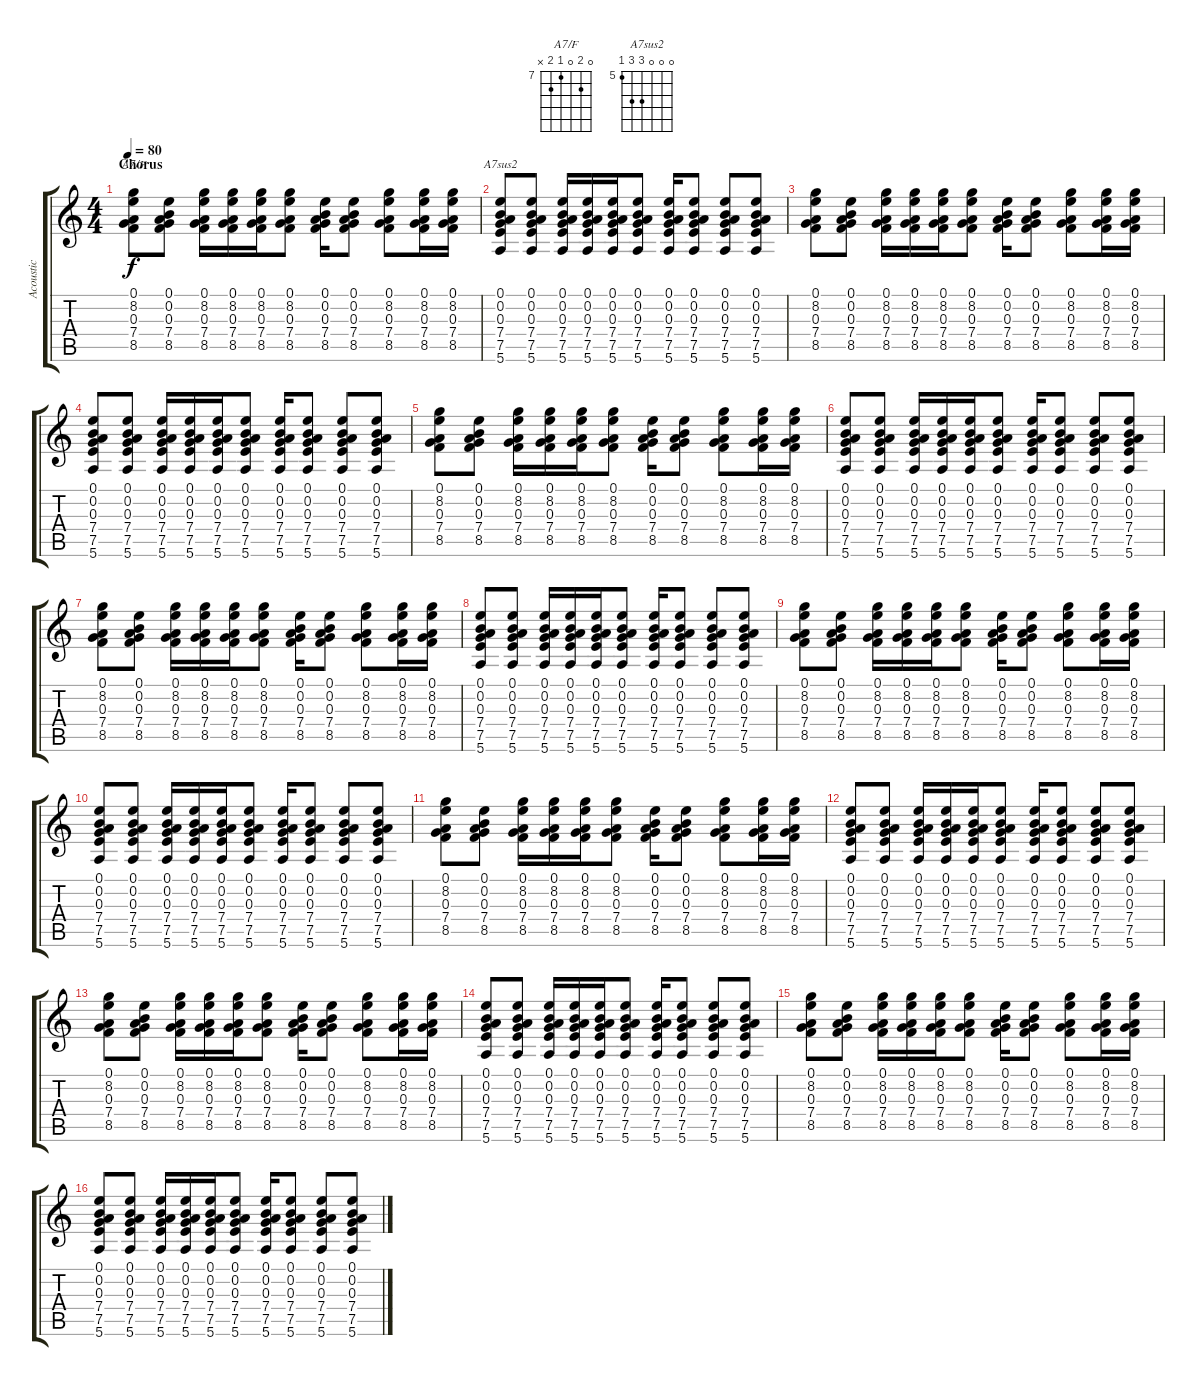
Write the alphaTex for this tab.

\track ("Acoustic" "Acoustic") {instrument acousticguitarsteel}
\staff {score tabs}
\tuning (E4 B3 G3 D3 A2 E2) {hide}
\chord ("A7/F" 0 8 0 7 8 x) {firstfret 7}
\chord ("A7sus2" 0 0 0 7 7 5) {firstfret 5}
\ts (4 4)
\section ("" "Chorus")
\tempo 80
\clef g2
\ks c
(0.1 8.2 0.3 7.4 8.5).8{ch "A7/F" dy f} (0.1 0.2 0.3 7.4 8.5).8 (0.1 8.2 0.3 7.4 8.5).16 (0.1 8.2 0.3 7.4 8.5).16 (0.1 8.2 0.3 7.4 8.5).16 (0.1 8.2 0.3 7.4 8.5).8 (0.1 0.2 0.3 7.4 8.5).16 (0.1 0.2 0.3 7.4 8.5).8 (0.1 8.2 0.3 7.4 8.5).8 (0.1 8.2 0.3 7.4 8.5).16 (0.1 8.2 0.3 7.4 8.5).16 |
(0.1 0.2 0.3 7.4 7.5 5.6).8{ch "A7sus2"} (0.1 0.2 0.3 7.4 7.5 5.6).8 (0.1 0.2 0.3 7.4 7.5 5.6).16 (0.1 0.2 0.3 7.4 7.5 5.6).16 (0.1 0.2 0.3 7.4 7.5 5.6).16 (0.1 0.2 0.3 7.4 7.5 5.6).8 (0.1 0.2 0.3 7.4 7.5 5.6).16 (0.1 0.2 0.3 7.4 7.5 5.6).8 (0.1 0.2 0.3 7.4 7.5 5.6).8 (0.1 0.2 0.3 7.4 7.5 5.6).8 |
(0.1 8.2 0.3 7.4 8.5).8 (0.1 0.2 0.3 7.4 8.5).8 (0.1 8.2 0.3 7.4 8.5).16 (0.1 8.2 0.3 7.4 8.5).16 (0.1 8.2 0.3 7.4 8.5).16 (0.1 8.2 0.3 7.4 8.5).8 (0.1 0.2 0.3 7.4 8.5).16 (0.1 0.2 0.3 7.4 8.5).8 (0.1 8.2 0.3 7.4 8.5).8 (0.1 8.2 0.3 7.4 8.5).16 (0.1 8.2 0.3 7.4 8.5).16 |
(0.1 0.2 0.3 7.4 7.5 5.6).8 (0.1 0.2 0.3 7.4 7.5 5.6).8 (0.1 0.2 0.3 7.4 7.5 5.6).16 (0.1 0.2 0.3 7.4 7.5 5.6).16 (0.1 0.2 0.3 7.4 7.5 5.6).16 (0.1 0.2 0.3 7.4 7.5 5.6).8 (0.1 0.2 0.3 7.4 7.5 5.6).16 (0.1 0.2 0.3 7.4 7.5 5.6).8 (0.1 0.2 0.3 7.4 7.5 5.6).8 (0.1 0.2 0.3 7.4 7.5 5.6).8 |
(0.1 8.2 0.3 7.4 8.5).8 (0.1 0.2 0.3 7.4 8.5).8 (0.1 8.2 0.3 7.4 8.5).16 (0.1 8.2 0.3 7.4 8.5).16 (0.1 8.2 0.3 7.4 8.5).16 (0.1 8.2 0.3 7.4 8.5).8 (0.1 0.2 0.3 7.4 8.5).16 (0.1 0.2 0.3 7.4 8.5).8 (0.1 8.2 0.3 7.4 8.5).8 (0.1 8.2 0.3 7.4 8.5).16 (0.1 8.2 0.3 7.4 8.5).16 |
(0.1 0.2 0.3 7.4 7.5 5.6).8 (0.1 0.2 0.3 7.4 7.5 5.6).8 (0.1 0.2 0.3 7.4 7.5 5.6).16 (0.1 0.2 0.3 7.4 7.5 5.6).16 (0.1 0.2 0.3 7.4 7.5 5.6).16 (0.1 0.2 0.3 7.4 7.5 5.6).8 (0.1 0.2 0.3 7.4 7.5 5.6).16 (0.1 0.2 0.3 7.4 7.5 5.6).8 (0.1 0.2 0.3 7.4 7.5 5.6).8 (0.1 0.2 0.3 7.4 7.5 5.6).8 |
(0.1 8.2 0.3 7.4 8.5).8 (0.1 0.2 0.3 7.4 8.5).8 (0.1 8.2 0.3 7.4 8.5).16 (0.1 8.2 0.3 7.4 8.5).16 (0.1 8.2 0.3 7.4 8.5).16 (0.1 8.2 0.3 7.4 8.5).8 (0.1 0.2 0.3 7.4 8.5).16 (0.1 0.2 0.3 7.4 8.5).8 (0.1 8.2 0.3 7.4 8.5).8 (0.1 8.2 0.3 7.4 8.5).16 (0.1 8.2 0.3 7.4 8.5).16 |
(0.1 0.2 0.3 7.4 7.5 5.6).8 (0.1 0.2 0.3 7.4 7.5 5.6).8 (0.1 0.2 0.3 7.4 7.5 5.6).16 (0.1 0.2 0.3 7.4 7.5 5.6).16 (0.1 0.2 0.3 7.4 7.5 5.6).16 (0.1 0.2 0.3 7.4 7.5 5.6).8 (0.1 0.2 0.3 7.4 7.5 5.6).16 (0.1 0.2 0.3 7.4 7.5 5.6).8 (0.1 0.2 0.3 7.4 7.5 5.6).8 (0.1 0.2 0.3 7.4 7.5 5.6).8 |
(0.1 8.2 0.3 7.4 8.5).8 (0.1 0.2 0.3 7.4 8.5).8 (0.1 8.2 0.3 7.4 8.5).16 (0.1 8.2 0.3 7.4 8.5).16 (0.1 8.2 0.3 7.4 8.5).16 (0.1 8.2 0.3 7.4 8.5).8 (0.1 0.2 0.3 7.4 8.5).16 (0.1 0.2 0.3 7.4 8.5).8 (0.1 8.2 0.3 7.4 8.5).8 (0.1 8.2 0.3 7.4 8.5).16 (0.1 8.2 0.3 7.4 8.5).16 |
(0.1 0.2 0.3 7.4 7.5 5.6).8 (0.1 0.2 0.3 7.4 7.5 5.6).8 (0.1 0.2 0.3 7.4 7.5 5.6).16 (0.1 0.2 0.3 7.4 7.5 5.6).16 (0.1 0.2 0.3 7.4 7.5 5.6).16 (0.1 0.2 0.3 7.4 7.5 5.6).8 (0.1 0.2 0.3 7.4 7.5 5.6).16 (0.1 0.2 0.3 7.4 7.5 5.6).8 (0.1 0.2 0.3 7.4 7.5 5.6).8 (0.1 0.2 0.3 7.4 7.5 5.6).8 |
(0.1 8.2 0.3 7.4 8.5).8 (0.1 0.2 0.3 7.4 8.5).8 (0.1 8.2 0.3 7.4 8.5).16 (0.1 8.2 0.3 7.4 8.5).16 (0.1 8.2 0.3 7.4 8.5).16 (0.1 8.2 0.3 7.4 8.5).8 (0.1 0.2 0.3 7.4 8.5).16 (0.1 0.2 0.3 7.4 8.5).8 (0.1 8.2 0.3 7.4 8.5).8 (0.1 8.2 0.3 7.4 8.5).16 (0.1 8.2 0.3 7.4 8.5).16 |
(0.1 0.2 0.3 7.4 7.5 5.6).8 (0.1 0.2 0.3 7.4 7.5 5.6).8 (0.1 0.2 0.3 7.4 7.5 5.6).16 (0.1 0.2 0.3 7.4 7.5 5.6).16 (0.1 0.2 0.3 7.4 7.5 5.6).16 (0.1 0.2 0.3 7.4 7.5 5.6).8 (0.1 0.2 0.3 7.4 7.5 5.6).16 (0.1 0.2 0.3 7.4 7.5 5.6).8 (0.1 0.2 0.3 7.4 7.5 5.6).8 (0.1 0.2 0.3 7.4 7.5 5.6).8 |
(0.1 8.2 0.3 7.4 8.5).8 (0.1 0.2 0.3 7.4 8.5).8 (0.1 8.2 0.3 7.4 8.5).16 (0.1 8.2 0.3 7.4 8.5).16 (0.1 8.2 0.3 7.4 8.5).16 (0.1 8.2 0.3 7.4 8.5).8 (0.1 0.2 0.3 7.4 8.5).16 (0.1 0.2 0.3 7.4 8.5).8 (0.1 8.2 0.3 7.4 8.5).8 (0.1 8.2 0.3 7.4 8.5).16 (0.1 8.2 0.3 7.4 8.5).16 |
(0.1 0.2 0.3 7.4 7.5 5.6).8 (0.1 0.2 0.3 7.4 7.5 5.6).8 (0.1 0.2 0.3 7.4 7.5 5.6).16 (0.1 0.2 0.3 7.4 7.5 5.6).16 (0.1 0.2 0.3 7.4 7.5 5.6).16 (0.1 0.2 0.3 7.4 7.5 5.6).8 (0.1 0.2 0.3 7.4 7.5 5.6).16 (0.1 0.2 0.3 7.4 7.5 5.6).8 (0.1 0.2 0.3 7.4 7.5 5.6).8 (0.1 0.2 0.3 7.4 7.5 5.6).8 |
(0.1 8.2 0.3 7.4 8.5).8 (0.1 0.2 0.3 7.4 8.5).8 (0.1 8.2 0.3 7.4 8.5).16 (0.1 8.2 0.3 7.4 8.5).16 (0.1 8.2 0.3 7.4 8.5).16 (0.1 8.2 0.3 7.4 8.5).8 (0.1 0.2 0.3 7.4 8.5).16 (0.1 0.2 0.3 7.4 8.5).8 (0.1 8.2 0.3 7.4 8.5).8 (0.1 8.2 0.3 7.4 8.5).16 (0.1 8.2 0.3 7.4 8.5).16 |
(0.1 0.2 0.3 7.4 7.5 5.6).8 (0.1 0.2 0.3 7.4 7.5 5.6).8 (0.1 0.2 0.3 7.4 7.5 5.6).16 (0.1 0.2 0.3 7.4 7.5 5.6).16 (0.1 0.2 0.3 7.4 7.5 5.6).16 (0.1 0.2 0.3 7.4 7.5 5.6).8 (0.1 0.2 0.3 7.4 7.5 5.6).16 (0.1 0.2 0.3 7.4 7.5 5.6).8 (0.1 0.2 0.3 7.4 7.5 5.6).8 (0.1 0.2 0.3 7.4 7.5 5.6).8
